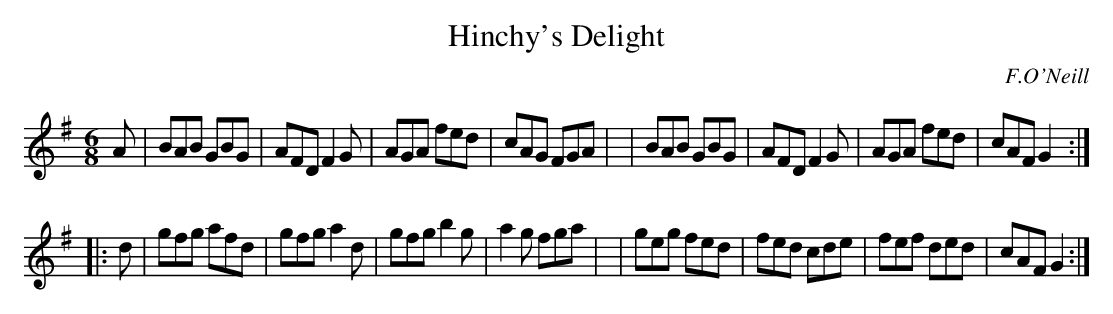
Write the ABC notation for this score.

X:1
T: Hinchy's Delight
O: F.O'Neill
M: 6/8
L: 1/8
K: G
A \
| BAB GBG | AFD F2G | AGA fed | cAG FGA |\
| BAB GBG | AFD F2G | AGA fed | cAF G2 :|
|: d \
| gfg afd | gfg a2d | gfg b2g | a2g fga |\
| geg fed | fed cde | fef ded | cAF G2 :|
